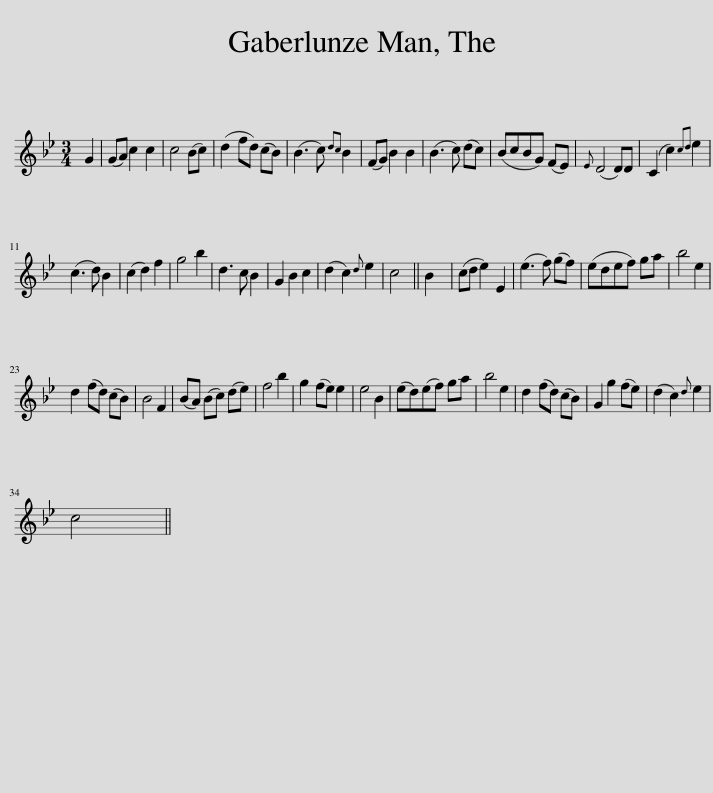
X:1
L:1/8
M:3/4
I:linebreak $
K:Bb
V:1 treble
V:1
 G2 | (GA) c2 c2 | c4 (Bc) | (d2 fd) (cB) | (B3 c){dc} B2 | %5
 (FG) B2 B2 | (B3 c) (dc) | (BcBG) (FE) |{E} (D4 D)D | (C2 c2){cd} e2 |$ %10
 (c3 d) B2 | (c2 d2) f2 | g4 b2 | d3 c B2 | G2 B2 c2 | %15
 (d2 c2){d} e2 | c4 || B2 | (cd e2) E2 | (e3 f) (gf) | %20
 (edef) ga | b4 e2 |$ d2 (fd) (cB) | B4 F2 | (BA) (Bc) (de) | %25
 f4 b2 | g2 (fe) e2 | e4 B2 | (ed)(ef) ga | b4 e2 | %30
 d2 (fd) (cB) | G2 g2 (fe) | (d2 c2){d} e2 |$ c4 || %34
